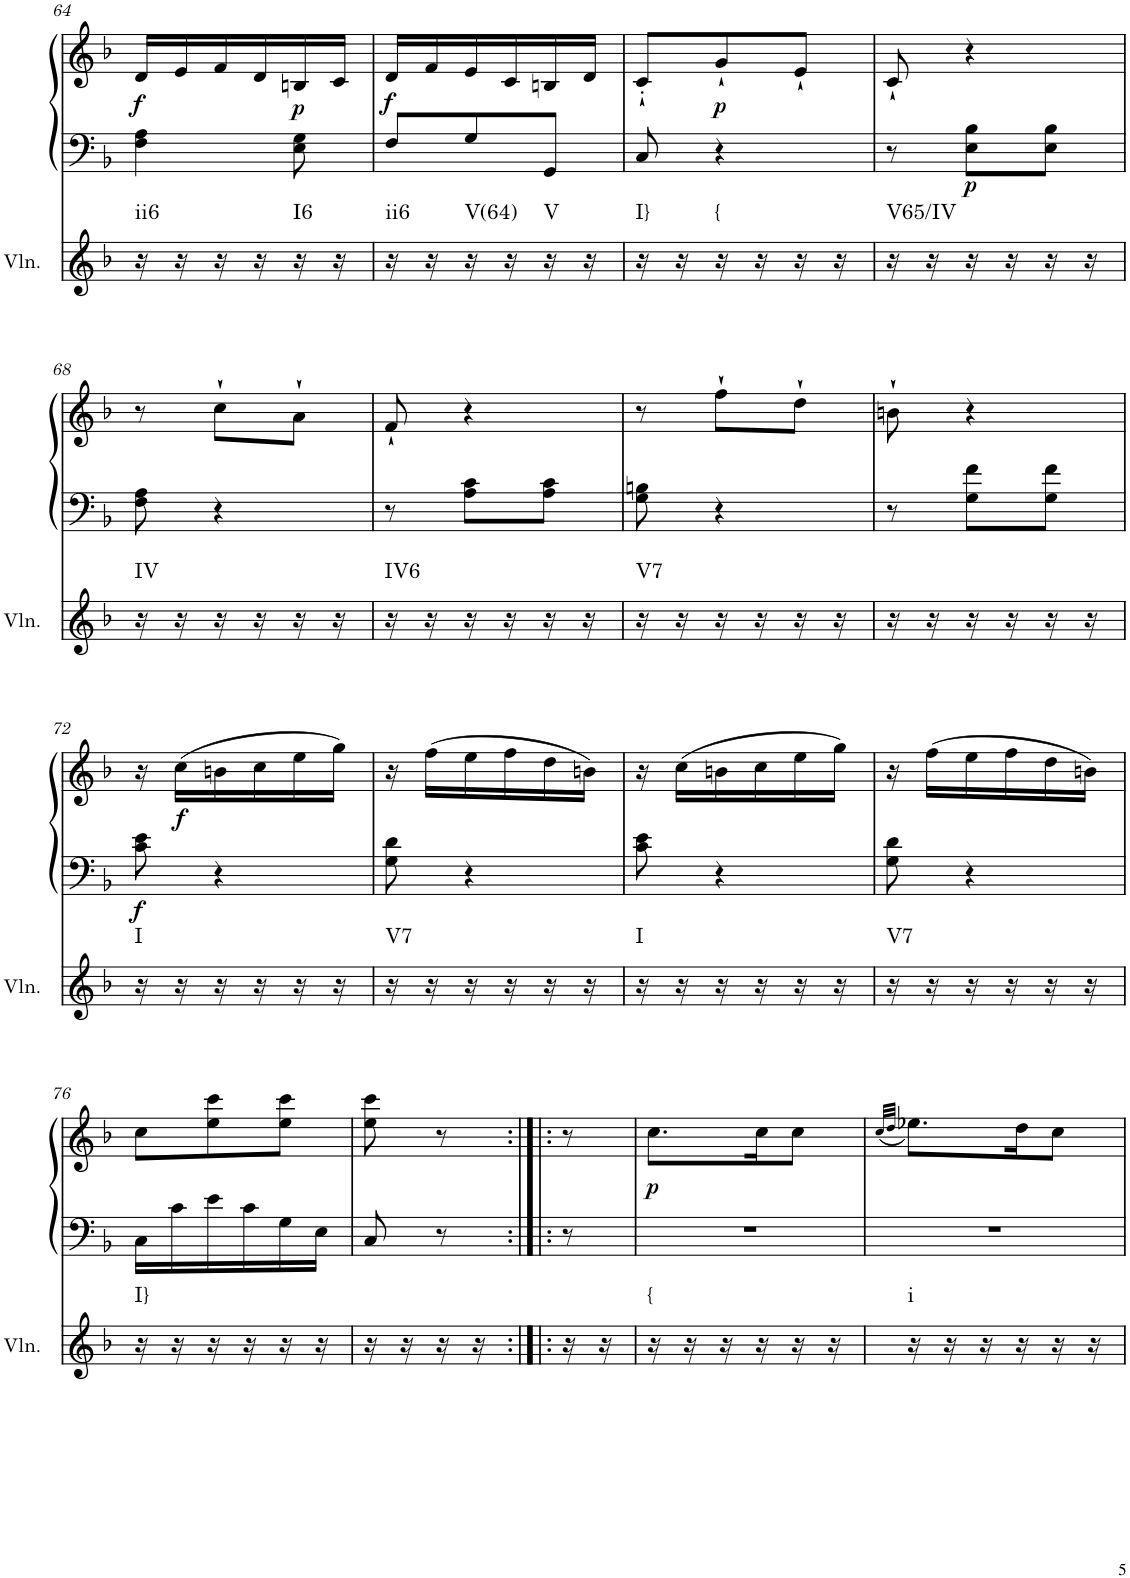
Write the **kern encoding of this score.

**kern	**harte	**kern	**kern	**dynam
*part2	*part2	*part1	*part1	*part1
*staff3	*	*staff2	*staff1	*staff1/2
*I"Violin	*	*I"Klavier linke Hand	*	*
*I'Vln.	*	*	*	*
!!LO:PB:g=z
*clefG2	*	*clefF4	*clefG2	*
*k[b-]	*	*k[b-]	*k[b-]	*
*M3/8	*	*M3/8	*M3/8	*
=64	=64	=64	=64	=64
!	!LO:H:kt=ii6	!	!	!LO:DY:b
16r	N	4F\ 4A\	16d/LL	f
16r	.	.	16e/	.
16r	.	.	16f/	.
16r	.	.	16d/	.
!	!LO:H:kt=I6	!	!	!LO:DY:b
16r	N	8E\ 8G\	16Bn/	p
16r	.	.	16c/JJ	.
=65	=65	=65	=65	=65
!	!LO:H:kt=ii6	!	!	!LO:DY:b
16r	N	8F/L	16d/LL	f
16r	.	.	16f/	.
!	!LO:H:kt=V(64)	!	!	!
16r	N	8G/	16e/	.
16r	.	.	16c/	.
!	!LO:H:kt=V	!	!	!
16r	N	8GG/J	16Bn/	.
16r	.	.	16d/JJ	.
=66	=66	=66	=66	=66
!	!LO:H:kt=I}	!	!	!
16r	N	8C/	8c'`/L	.
16r	.	.	.	.
!	!LO:H:kt={	!	!	!LO:DY:b
16r	N	4r	8g`/	p
16r	.	.	.	.
16r	.	.	8e`/J	.
16r	.	.	.	.
=67	=67	=67	=67	=67
!	!LO:H:kt=V65/IV	!	!	!
16r	N	8r	8c`/	.
16r	.	.	.	.
!	!	!	!	!LO:DY:b=2
16r	.	8E\ 8B-\L	4r	p
16r	.	.	.	.
16r	.	8E\ 8B-\J	.	.
16r	.	.	.	.
!!LO:LB:g=z
=68	=68	=68	=68	=68
!	!LO:H:kt=IV	!	!	!
16r	N	8F\ 8A\	8r	.
16r	.	.	.	.
16r	.	4r	8cc`\L	.
16r	.	.	.	.
16r	.	.	8a`\J	.
16r	.	.	.	.
=69	=69	=69	=69	=69
!	!LO:H:kt=IV6	!	!	!
16r	N	8r	8f`/	.
16r	.	.	.	.
16r	.	8A\ 8c\L	4r	.
16r	.	.	.	.
16r	.	8A\ 8c\J	.	.
16r	.	.	.	.
=70	=70	=70	=70	=70
!	!LO:H:kt=V7	!	!	!
16r	N	8G\ 8Bn\	8r	.
16r	.	.	.	.
16r	.	4r	8ff`\L	.
16r	.	.	.	.
16r	.	.	8dd`\J	.
16r	.	.	.	.
=71	=71	=71	=71	=71
16r	.	8r	8bn`\	.
16r	.	.	.	.
16r	.	8G\ 8f\L	4r	.
16r	.	.	.	.
16r	.	8G\ 8f\J	.	.
16r	.	.	.	.
!!LO:LB:g=z
=72	=72	=72	=72	=72
!	!LO:H:kt=I	!	!	!LO:DY:b=2
16r	N	8c\ 8e\	16r	f
!	!	!	!	!LO:DY:b
16r	.	.	(16cc\LL	f
16r	.	4r	16bn\	.
16r	.	.	16cc\	.
16r	.	.	16ee\	.
16r	.	.	16gg\JJ)	.
=73	=73	=73	=73	=73
!	!LO:H:kt=V7	!	!	!
16r	N	8G\ 8d\	16r	.
16r	.	.	(16ff\LL	.
16r	.	4r	16ee\	.
16r	.	.	16ff\	.
16r	.	.	16dd\	.
16r	.	.	16bn\JJ)	.
=74	=74	=74	=74	=74
!	!LO:H:kt=I	!	!	!
16r	N	8c\ 8e\	16r	.
16r	.	.	(16cc\LL	.
16r	.	4r	16bn\	.
16r	.	.	16cc\	.
16r	.	.	16ee\	.
16r	.	.	16gg\JJ)	.
=75	=75	=75	=75	=75
!	!LO:H:kt=V7	!	!	!
16r	N	8G\ 8d\	16r	.
16r	.	.	(16ff\LL	.
16r	.	4r	16ee\	.
16r	.	.	16ff\	.
16r	.	.	16dd\	.
16r	.	.	16bn\JJ)	.
!!LO:LB:g=z
=76	=76	=76	=76	=76
!	!LO:H:kt=I}	!	!	!
16r	N	16C\LL	8cc\L	.
16r	.	16c\	.	.
16r	.	16e\	8ee\ 8ccc\	.
16r	.	16c\	.	.
16r	.	16G\	8ee\ 8ccc\J	.
16r	.	16E\JJ	.	.
=77	=77	=77	=77	=77
16r	.	8C/	8ee\ 8ccc\	.
16r	.	.	.	.
16r	.	8r	8r	.
16r	.	.	.	.
=77X1:|!|:	=77X1:|!|:	=77X1:|!|:	=77X1:|!|:	=77X1:|!|:
16r	.	8r	8r	.
16r	.	.	.	.
=78	=78	=78	=78	=78
!	!LO:H:kt={	!	!	!LO:DY:b
16r	N	4.r	8.cc\L	p
16r	.	.	.	.
16r	.	.	.	.
16r	.	.	16cc\K	.
16r	.	.	8cc\J	.
16r	.	.	.	.
=79	=79	=79	=79	=79
.	.	.	(32qcc/LLL	.
.	.	.	32qdd/JJJ	.
!	!LO:H:kt=i	!	!	!
16r	N	4.r	8.ee-X\L)	.
16r	.	.	.	.
16r	.	.	.	.
16r	.	.	16dd\K	.
16r	.	.	8cc\J	.
16r	.	.	.	.
=	=	=	=	=
*-	*-	*-	*-	*-
